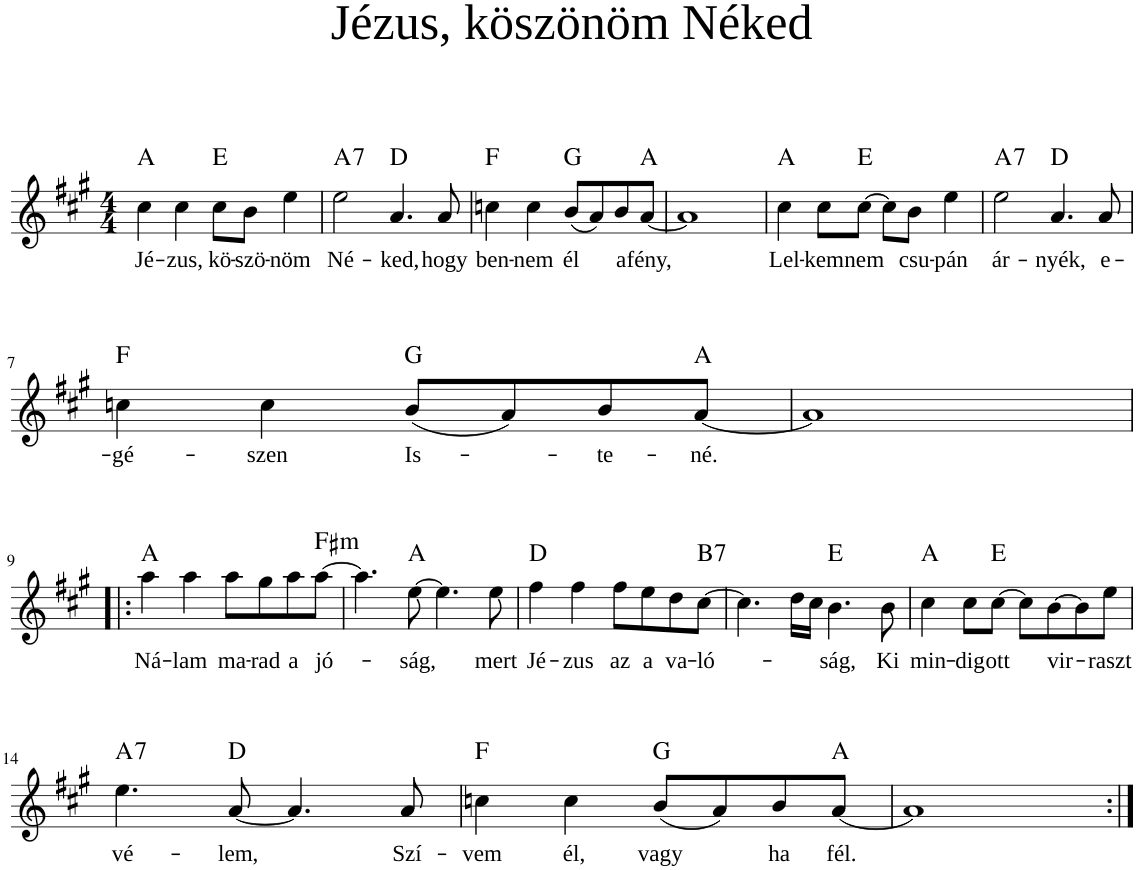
**kern	**text	**harte
*part1	*part1	*part1
*staff1	*staff1	*
*I"Voice	*	*
*clefG2	*	*
*k[f#c#g#]	*	*
*M4/4	*	*
=1	=1	=1
!	!LO:LY:b	!LO:H:kt=N.C.
4cc#\	Jé-	N
!	!LO:LY:b	!
4cc#\	-zus,	.
!	!LO:LY:b	!LO:H:kt=N.C.
8cc#\L	kö-	N
!	!LO:LY:b	!
8b\J	-szö-	.
!	!LO:LY:b	!
4ee\	-nöm	.
=2	=2	=2
!	!LO:LY:b	!LO:H:kt=7
2ee\	Né-	A:7
!	!LO:LY:b	!LO:H:kt=N.C.
4.a/	-ked,	N
!	!LO:LY:b	!
8a/	hogy	.
=3	=3	=3
!	!LO:LY:b	!LO:H:kt=N.C.
4ccn\	ben-	N
!	!LO:LY:b	!
4cc\	-nem	.
!	!LO:LY:b	!LO:H:kt=N.C.
(8b/L	él	N
8a/)	.	.
!	!LO:LY:b	!
8b/	a	.
!	!LO:LY:b	!LO:H:kt=N.C.
[8a/J	fény,	N
=4	=4	=4
1a]	.	.
=5	=5	=5
!	!LO:LY:b	!LO:H:kt=N.C.
4cc#\	Lel-	N
!	!LO:LY:b	!
8cc#\L	-kem	.
!	!LO:LY:b	!LO:H:kt=N.C.
[8cc#\J	nem	N
8cc#\L]	.	.
!	!LO:LY:b	!
8b\J	csu-	.
!	!LO:LY:b	!
4ee\	-pán	.
=6	=6	=6
!	!LO:LY:b	!LO:H:kt=7
2ee\	ár-	A:7
!	!LO:LY:b	!LO:H:kt=N.C.
4.a/	-nyék,	N
!	!LO:LY:b	!
8a/	e-	.
!!LO:LB:g=z
=7	=7	=7
!	!LO:LY:b	!LO:H:kt=N.C.
4ccn\	-gé-	N
!	!LO:LY:b	!
4cc\	-szen	.
!	!LO:LY:b	!LO:H:kt=N.C.
(8b/L	Is-	N
8a/)	.	.
!	!LO:LY:b	!
8b/	-te-	.
!	!LO:LY:b	!LO:H:kt=N.C.
[8a/J	-né.	N
=8	=8	=8
1a]	.	.
!!LO:LB:g=z
=9!|:	=9!|:	=9!|:
!	!LO:LY:b	!LO:H:kt=N.C.
4aa\	Ná-	N
!	!LO:LY:b	!
4aa\	-lam	.
!	!LO:LY:b	!
8aa\L	ma-	.
!	!LO:LY:b	!
8gg#\	-rad	.
!	!LO:LY:b	!
8aa\	a	.
!	!LO:LY:b	!LO:H:kt=m
[8aa\J	jó-	F#:min
=10	=10	=10
4.aa\]	.	.
!	!LO:LY:b	!LO:H:kt=N.C.
[8ee\	-ság,	N
4.ee\]	.	.
!	!LO:LY:b	!
8ee\	mert	.
=11	=11	=11
!	!LO:LY:b	!LO:H:kt=N.C.
4ff#\	Jé-	N
!	!LO:LY:b	!
4ff#\	-zus	.
!	!LO:LY:b	!
8ff#\L	az	.
!	!LO:LY:b	!
8ee\	a	.
!	!LO:LY:b	!
8dd\	va-	.
!	!LO:LY:b	!LO:H:kt=7
[8cc#\J	-ló-	B:7
=12	=12	=12
4.cc#\]	.	.
16dd\LL	.	.
16cc#\JJ	.	.
!	!LO:LY:b	!LO:H:kt=N.C.
4.b\	-ság,	N
!	!LO:LY:b	!
8b\	Ki	.
=13	=13	=13
!	!LO:LY:b	!LO:H:kt=N.C.
4cc#\	min-	N
!	!LO:LY:b	!
8cc#\L	-dig	.
!	!LO:LY:b	!LO:H:kt=N.C.
[8cc#\J	ott	N
8cc#\L]	.	.
!	!LO:LY:b	!
[8b\	vir-	.
8b\]	.	.
!	!LO:LY:b	!
8ee\J	-raszt	.
!!LO:LB:g=z
=14	=14	=14
!	!LO:LY:b	!LO:H:kt=7
4.ee\	vé-	A:7
!	!LO:LY:b	!LO:H:kt=N.C.
[8a/	-lem,	N
4.a/]	.	.
!	!LO:LY:b	!
8a/	Szí-	.
=15	=15	=15
!	!LO:LY:b	!LO:H:kt=N.C.
4ccn\	-vem	N
!	!LO:LY:b	!
4cc\	él,	.
!	!LO:LY:b	!LO:H:kt=N.C.
(8b/L	vagy	N
8a/)	.	.
!	!LO:LY:b	!
8b/	ha	.
!	!LO:LY:b	!LO:H:kt=N.C.
[8a/J	fél.	N
=16	=16	=16
1a]	.	.
=:|!	=:|!	=:|!
*-	*-	*-
